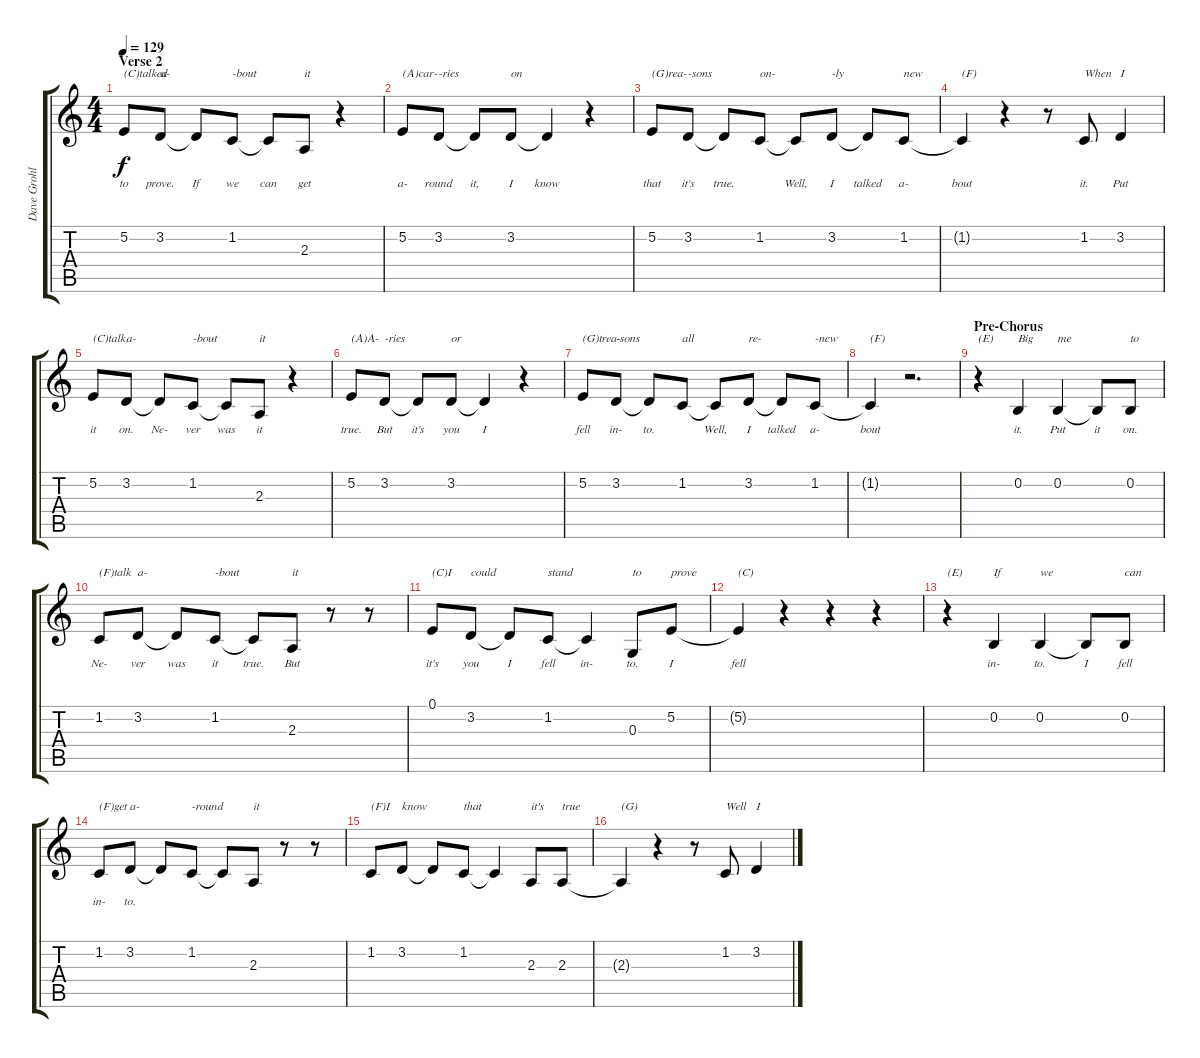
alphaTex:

\track ("Dave Grohl (Lead Vocals)" "Dave Grohl") {instrument clarinet}
\staff {score tabs}
\tuning (E4 B3 G3 D3 A2 E2) {hide}
\ts (4 4)
\section ("" "Verse 2")
\tempo 129
\clef g2
\ks c
5.2.8{txt "(C)talked" lyrics (0 "to") lyrics (1 "") lyrics (2 "") lyrics (3 "") lyrics (4 "") dy f} 3.2.8{txt "a-" lyrics (0 "prove.") lyrics (1 "") lyrics (2 "") lyrics (3 "") lyrics (4 "")} 3.2{t}.8{lyrics (0 "If") lyrics (1 "") lyrics (2 "") lyrics (3 "") lyrics (4 "")} 1.2.8{txt "-bout" lyrics (0 "we") lyrics (1 "") lyrics (2 "") lyrics (3 "") lyrics (4 "")} 1.2{t}.8{lyrics (0 "can") lyrics (1 "") lyrics (2 "") lyrics (3 "") lyrics (4 "")} 2.3.8{txt "it" lyrics (0 "get") lyrics (1 "") lyrics (2 "") lyrics (3 "") lyrics (4 "")} r.4 |
5.2.8{txt "(A)car-" lyrics (0 "a-") lyrics (1 "") lyrics (2 "") lyrics (3 "") lyrics (4 "")} 3.2.8{txt "-ries" lyrics (0 "round") lyrics (1 "") lyrics (2 "") lyrics (3 "") lyrics (4 "")} 3.2{t}.8{lyrics (0 "it,") lyrics (1 "") lyrics (2 "") lyrics (3 "") lyrics (4 "")} 3.2.8{txt "on" lyrics (0 "I") lyrics (1 "") lyrics (2 "") lyrics (3 "") lyrics (4 "")} 3.2{t}.4{lyrics (0 "know") lyrics (1 "") lyrics (2 "") lyrics (3 "") lyrics (4 "")} r.4 |
5.2.8{txt "(G)rea-" lyrics (0 "that") lyrics (1 "") lyrics (2 "") lyrics (3 "") lyrics (4 "")} 3.2.8{txt "-sons" lyrics (0 "it's") lyrics (1 "") lyrics (2 "") lyrics (3 "") lyrics (4 "")} 3.2{t}.8{lyrics (0 "true.") lyrics (1 "") lyrics (2 "") lyrics (3 "") lyrics (4 "")} 1.2.8{txt "on-" lyrics (0 "") lyrics (1 "") lyrics (2 "") lyrics (3 "") lyrics (4 "")} 1.2{t}.8{lyrics (0 "Well,") lyrics (1 "") lyrics (2 "") lyrics (3 "") lyrics (4 "")} 3.2.8{txt "-ly" lyrics (0 "I") lyrics (1 "") lyrics (2 "") lyrics (3 "") lyrics (4 "")} 3.2{t}.8{lyrics (0 "talked") lyrics (1 "") lyrics (2 "") lyrics (3 "") lyrics (4 "")} 1.2.8{txt "new" lyrics (0 "a-") lyrics (1 "") lyrics (2 "") lyrics (3 "") lyrics (4 "")} |
1.2{t}.4{txt "(F)" lyrics (0 "bout") lyrics (1 "") lyrics (2 "") lyrics (3 "") lyrics (4 "")} r.4 r.8 1.2.8{txt "When" lyrics (0 "it.") lyrics (1 "") lyrics (2 "") lyrics (3 "") lyrics (4 "")} 3.2.4{txt "I" lyrics (0 "Put") lyrics (1 "") lyrics (2 "") lyrics (3 "") lyrics (4 "")} |
5.2.8{txt "(C)talk" lyrics (0 "it") lyrics (1 "") lyrics (2 "") lyrics (3 "") lyrics (4 "")} 3.2.8{txt "a-" lyrics (0 "on.") lyrics (1 "") lyrics (2 "") lyrics (3 "") lyrics (4 "")} 3.2{t}.8{lyrics (0 "Ne-") lyrics (1 "") lyrics (2 "") lyrics (3 "") lyrics (4 "")} 1.2.8{txt "-bout" lyrics (0 "ver") lyrics (1 "") lyrics (2 "") lyrics (3 "") lyrics (4 "")} 1.2{t}.8{lyrics (0 "was") lyrics (1 "") lyrics (2 "") lyrics (3 "") lyrics (4 "")} 2.3.8{txt "it" lyrics (0 "it") lyrics (1 "") lyrics (2 "") lyrics (3 "") lyrics (4 "")} r.4 |
5.2.8{txt "(A)A-" lyrics (0 "true.") lyrics (1 "") lyrics (2 "") lyrics (3 "") lyrics (4 "")} 3.2.8{txt "-ries" lyrics (0 "But") lyrics (1 "") lyrics (2 "") lyrics (3 "") lyrics (4 "")} 3.2{t}.8{lyrics (0 "it's") lyrics (1 "") lyrics (2 "") lyrics (3 "") lyrics (4 "")} 3.2.8{txt "or" lyrics (0 "you") lyrics (1 "") lyrics (2 "") lyrics (3 "") lyrics (4 "")} 3.2{t}.4{lyrics (0 "I") lyrics (1 "") lyrics (2 "") lyrics (3 "") lyrics (4 "")} r.4 |
5.2.8{txt "(G)trea-" lyrics (0 "fell") lyrics (1 "") lyrics (2 "") lyrics (3 "") lyrics (4 "")} 3.2.8{txt "-sons" lyrics (0 "in-") lyrics (1 "") lyrics (2 "") lyrics (3 "") lyrics (4 "")} 3.2{t}.8{lyrics (0 "to.") lyrics (1 "") lyrics (2 "") lyrics (3 "") lyrics (4 "")} 1.2.8{txt "all" lyrics (0 "") lyrics (1 "") lyrics (2 "") lyrics (3 "") lyrics (4 "")} 1.2{t}.8{lyrics (0 "Well,") lyrics (1 "") lyrics (2 "") lyrics (3 "") lyrics (4 "")} 3.2.8{txt "re-" lyrics (0 "I") lyrics (1 "") lyrics (2 "") lyrics (3 "") lyrics (4 "")} 3.2{t}.8{lyrics (0 "talked") lyrics (1 "") lyrics (2 "") lyrics (3 "") lyrics (4 "")} 1.2.8{txt "-new" lyrics (0 "a-") lyrics (1 "") lyrics (2 "") lyrics (3 "") lyrics (4 "")} |
1.2{t}.4{txt "(F)" lyrics (0 "bout") lyrics (1 "") lyrics (2 "") lyrics (3 "") lyrics (4 "")} r.2{d} |
\section ("" "Pre-Chorus")
r.4{txt "(E)"} 0.2.4{txt "Big" lyrics (0 "it.") lyrics (1 "") lyrics (2 "") lyrics (3 "") lyrics (4 "")} 0.2.4{txt "me" lyrics (0 "Put") lyrics (1 "") lyrics (2 "") lyrics (3 "") lyrics (4 "")} 0.2{t}.8{lyrics (0 "it") lyrics (1 "") lyrics (2 "") lyrics (3 "") lyrics (4 "")} 0.2.8{txt "to" lyrics (0 "on.") lyrics (1 "") lyrics (2 "") lyrics (3 "") lyrics (4 "")} |
1.2.8{txt "(F)talk" lyrics (0 "Ne-") lyrics (1 "") lyrics (2 "") lyrics (3 "") lyrics (4 "")} 3.2.8{txt "a-" lyrics (0 "ver") lyrics (1 "") lyrics (2 "") lyrics (3 "") lyrics (4 "")} 3.2{t}.8{lyrics (0 "was") lyrics (1 "") lyrics (2 "") lyrics (3 "") lyrics (4 "")} 1.2.8{txt "-bout" lyrics (0 "it") lyrics (1 "") lyrics (2 "") lyrics (3 "") lyrics (4 "")} 1.2{t}.8{lyrics (0 "true.") lyrics (1 "") lyrics (2 "") lyrics (3 "") lyrics (4 "")} 2.3.8{txt "it" lyrics (0 "But") lyrics (1 "") lyrics (2 "") lyrics (3 "") lyrics (4 "")} r.8 r.8 |
0.1.8{txt "(C)I" lyrics (0 "it's") lyrics (1 "") lyrics (2 "") lyrics (3 "") lyrics (4 "")} 3.2.8{txt "could" lyrics (0 "you") lyrics (1 "") lyrics (2 "") lyrics (3 "") lyrics (4 "")} 3.2{t}.8{lyrics (0 "I") lyrics (1 "") lyrics (2 "") lyrics (3 "") lyrics (4 "")} 1.2.8{txt "stand" lyrics (0 "fell") lyrics (1 "") lyrics (2 "") lyrics (3 "") lyrics (4 "")} 1.2{t}.4{lyrics (0 "in-") lyrics (1 "") lyrics (2 "") lyrics (3 "") lyrics (4 "")} 0.3.8{txt "to" lyrics (0 "to.") lyrics (1 "") lyrics (2 "") lyrics (3 "") lyrics (4 "")} 5.2.8{txt "prove" lyrics (0 "I") lyrics (1 "") lyrics (2 "") lyrics (3 "") lyrics (4 "")} |
5.2{t}.4{txt "(C)" lyrics (0 "fell") lyrics (1 "") lyrics (2 "") lyrics (3 "") lyrics (4 "")} r.4 r.4 r.4 |
r.4{txt "(E)"} 0.2.4{txt "If" lyrics (0 "in-") lyrics (1 "") lyrics (2 "") lyrics (3 "") lyrics (4 "")} 0.2.4{txt "we" lyrics (0 "to.") lyrics (1 "") lyrics (2 "") lyrics (3 "") lyrics (4 "")} 0.2{t}.8{lyrics (0 "I") lyrics (1 "") lyrics (2 "") lyrics (3 "") lyrics (4 "")} 0.2.8{txt "can" lyrics (0 "fell") lyrics (1 "") lyrics (2 "") lyrics (3 "") lyrics (4 "")} |
1.2.8{txt "(F)get" lyrics (0 "in-") lyrics (1 "") lyrics (2 "") lyrics (3 "") lyrics (4 "")} 3.2.8{txt "a-" lyrics (0 "to.") lyrics (1 "") lyrics (2 "") lyrics (3 "") lyrics (4 "")} 3.2{t}.8 1.2.8{txt "-round"} 1.2{t}.8 2.3.8{txt "it"} r.8 r.8 |
1.2.8{txt "(F)I"} 3.2.8{txt "know"} 3.2{t}.8 1.2.8{txt "that"} 1.2{t}.4 2.3.8{txt "it's"} 2.3.8{txt "true"} |
2.3{t}.4{txt "(G)"} r.4 r.8 1.2.8{txt "Well"} 3.2.4{txt "I"}
